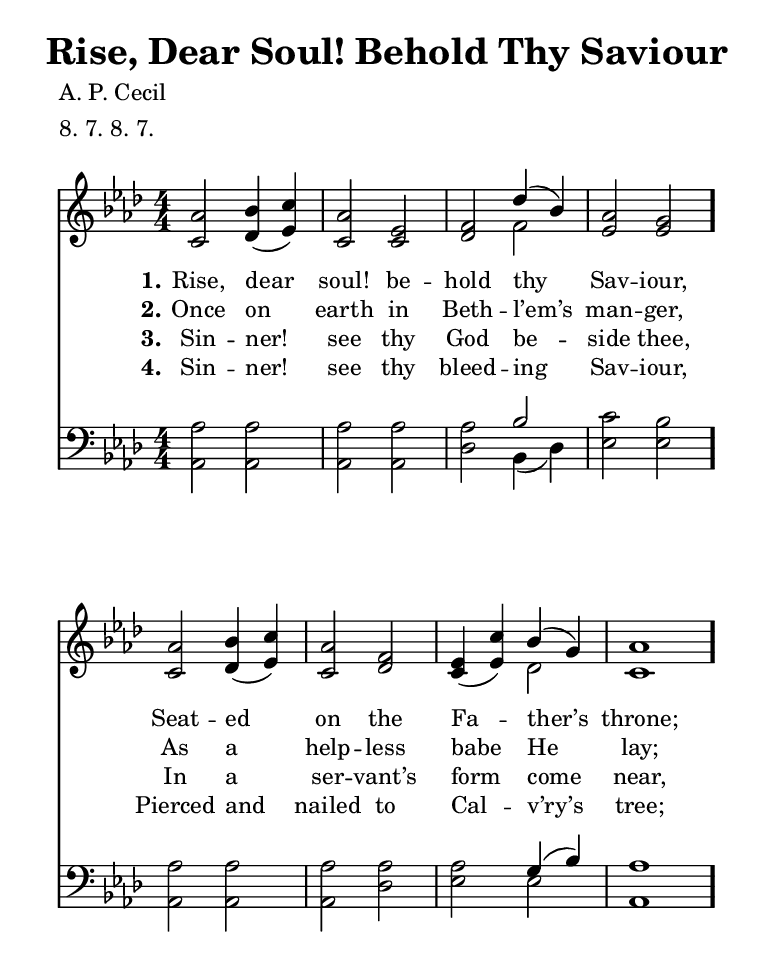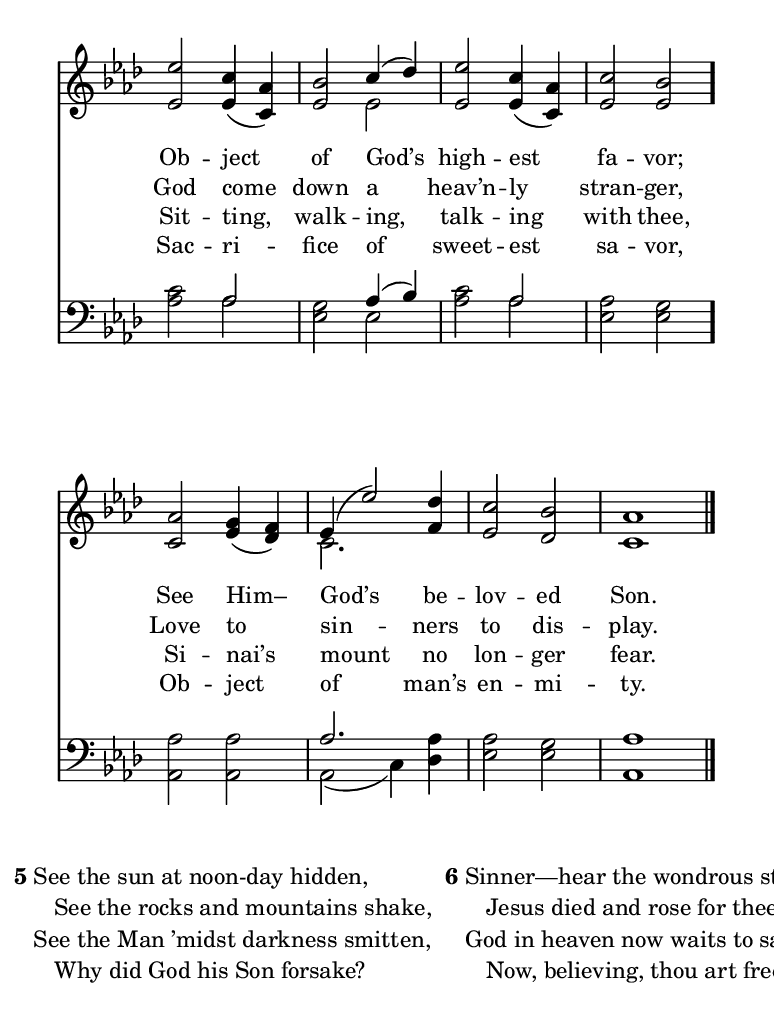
\include "common/global.ily"
\paper {
  \include "common/paper.ily"
  ragged-bottom = ##t
  system-system-spacing.padding = 11
}

\header{
  %gospel
  hymnnumber = "47"
  title = "Rise, Dear Soul! Behold Thy Saviour"
  tunename = "Suffield"
  meter = "8. 7. 8. 7."
  poet = "A. P. Cecil"
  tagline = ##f
}

% for fermata in MIDI
ta = { \tempo 4=120 }
tb = { \tempo 4=60  }

patternAA = { c2 c4( c4) | c2 c2 | c2 c4( c4) | c2 c2 }
patternAB = { c2 c4( c4) | c2 c2 | c2 c2      | c2 c2 }
patternAC = { c2 c2      | c2 c2 | c2 c2      | c2 c2 }
patternAD = { c2 c2      | c2 c2 | c2 c4( c4) | c2 c2 }

patternBA = { c2 c4( c4) | c2 c2 | c4( c4) c4( c4) | c1 }
patternBB = { c2 c4( c4) | c2 c2 | c4( c4) c2      | c1 }
patternBC = { c2 c2      | c2 c2 | c2      c4( c4) | c1 }
patternBD = { c2 c2      | c2 c2 | c2      c2      | c1 }

patternCA = { c2 c4( c4) | c2 c4( c4) | c2 c4( c4) | c2 c2 }
patternCB = { c2 c4( c4) | c2 c2      | c2 c4( c4) | c2 c2 }
patternCC = { c2 c2      | c2 c4( c4) | c2 c2      | c2 c2 }
patternCD = { c2 c2      | c2 c2      | c2 c2      | c2 c2 }

patternDA = { c2 c4( c4) | c4( c2) c4   | c2 c2 | c1 }
patternDB = { c2 c4( c4) | c2.   c4   | c2 c2 | c1 }
patternDC = { c2 c2      | c2.   c4   | c2 c2 | c1 }
patternDD = { c2 c2      | c2( c4) c4 | c2 c2 | c1 }

global = {
  \include "common/overrides.ily"
  \override Staff.TimeSignature.style = #'numbered
  \time 4/4
  \override Score.MetronomeMark.transparent = ##t % hide all fermata changes too
  \ta
  \key aes \major
  \autoBeamOff
}

notesSoprano = {
\global
\relative c'' {

  \changePitch \patternAA { aes bes c | aes ees | f des' bes | aes g }
  \changePitch \patternBA { aes bes c | aes f | ees c' bes g | aes }
  \changePitch \patternCA { ees' c aes | bes c des | ees c aes | c bes }
  \changePitch \patternDA { aes g f | ees ees' des | c bes | aes }

  \bar "|."

}
}

notesAlto = {
\global
\relative e' {

  \changePitch \patternAB { c des ees | c c | des f | ees ees }
  \changePitch \patternBB { c des ees | c des | c ees des | c }
  \changePitch \patternCB { ees ees c | ees ees | ees ees c | ees ees }
  \changePitch \patternDB { c ees des | c f | ees des | c }

}
}

notesTenor = {
\global
\relative a {

  \changePitch \patternAC { aes aes | aes aes | aes bes | c bes }
  \changePitch \patternBC { aes aes | aes aes | aes g bes | aes }
  \changePitch \patternCC { c aes | g aes bes | c aes | aes g }
  \changePitch \patternDC { aes aes | aes aes | aes g | aes }

}
}

notesBass = {
\global
\relative f, {

  \changePitch \patternAD { aes aes | aes aes | des bes des | ees ees }
  \changePitch \patternBD { aes, aes | aes des | ees ees | aes, }
  \changePitch \patternCD { aes' aes | ees ees | aes aes | ees ees }
  \changePitch \patternDD { aes, aes | aes c des | ees ees | aes, }

}
}

wordsA = \lyricmode {
\set stanza = "1."

Rise, dear soul! be -- hold thy Sav -- iour, \bar "."
Seat -- ed on the Fa -- ther’s throne; \bar "." \break
Ob -- ject of God’s high -- est fa -- vor; \bar "."
See Him– God’s be -- lov -- ed Son. \bar "." \break

}

wordsB = \lyricmode {
\set stanza = "2."

Once on earth in Beth -- l’em’s man -- ger,
As a help -- less babe He lay;
God come down a heav’n -- ly stran -- ger,
Love to sin -- ners to dis -- play.

}

wordsC = \lyricmode {
\set stanza = "3."

Sin -- ner! see thy God be -- side thee,
In a ser -- vant’s form come near,
Sit -- ting, walk -- ing, talk -- ing with thee,
Si -- nai’s mount no lon -- ger fear.

}

wordsD = \lyricmode {
\set stanza = "4."

Sin -- ner! see thy bleed -- ing Sav -- iour,
Pierced and nailed to Cal -- v’ry’s tree;
Sac -- ri -- fice of sweet -- est sa -- vor,
Ob -- ject of man’s en -- mi -- ty.

}

wordsE = \markuplist {

\line { See the sun at noon-day hidden, }
\line { { \hspace #2 } See the rocks and mountains shake, }
\line { See the Man ’midst darkness smitten, }
\line { { \hspace #2 } Why did God his Son forsake? }

}

wordsF = \markuplist {

\line { Sinner—hear the wondrous story }
\line { { \hspace #2 } Jesus died and rose for thee; }
\line { God in heaven now waits to save thee, }
\line { { \hspace #2 } Now, believing, thou art free. }

}

\score {
  \context ChoirStaff <<
    \context Staff = upper <<
      \set Staff.autoBeaming = ##f
      \set ChoirStaff.systemStartDelimiter = #'SystemStartBar
      \set ChoirStaff.printPartCombineTexts = ##f
      \partcombine #'(2 . 9) \notesSoprano \notesAlto
      \context NullVoice = sopranos { \voiceOne << \notesSoprano >> }
      \context NullVoice = altos { \voiceTwo << \notesAlto >> }
      \context Lyrics = one   \lyricsto sopranos \wordsA
      \context Lyrics = two   \lyricsto sopranos \wordsB
      \context Lyrics = three \lyricsto sopranos \wordsC
      \context Lyrics = four  \lyricsto sopranos \wordsD
    >>
    \context Staff = men <<
      \set Staff.autoBeaming = ##f
      \clef bass
      \set ChoirStaff.printPartCombineTexts = ##f
      \partcombine #'(2 . 9) \notesTenor \notesBass
      \context NullVoice = tenors { \voiceOne << \notesTenor >> }
      \context NullVoice = basses { \voiceTwo << \notesBass >> }
    >>
  >>
  \layout {
    \include "common/layout.ily"
  }
  \midi{
    \include "common/midi.ily"
  }
}

\markup { \fill-line {
  \hspace #0.1
  \line{ \bold 5 \column { \wordsE } }
  \hspace #0.1
  \line{ \bold 6 \column { \wordsF } }
  \hspace #0.1
} }

\version "2.19.49"  % necessary for upgrading to future LilyPond versions.

% vi:set et ts=2 sw=2 ai nocindent syntax=lilypond:
